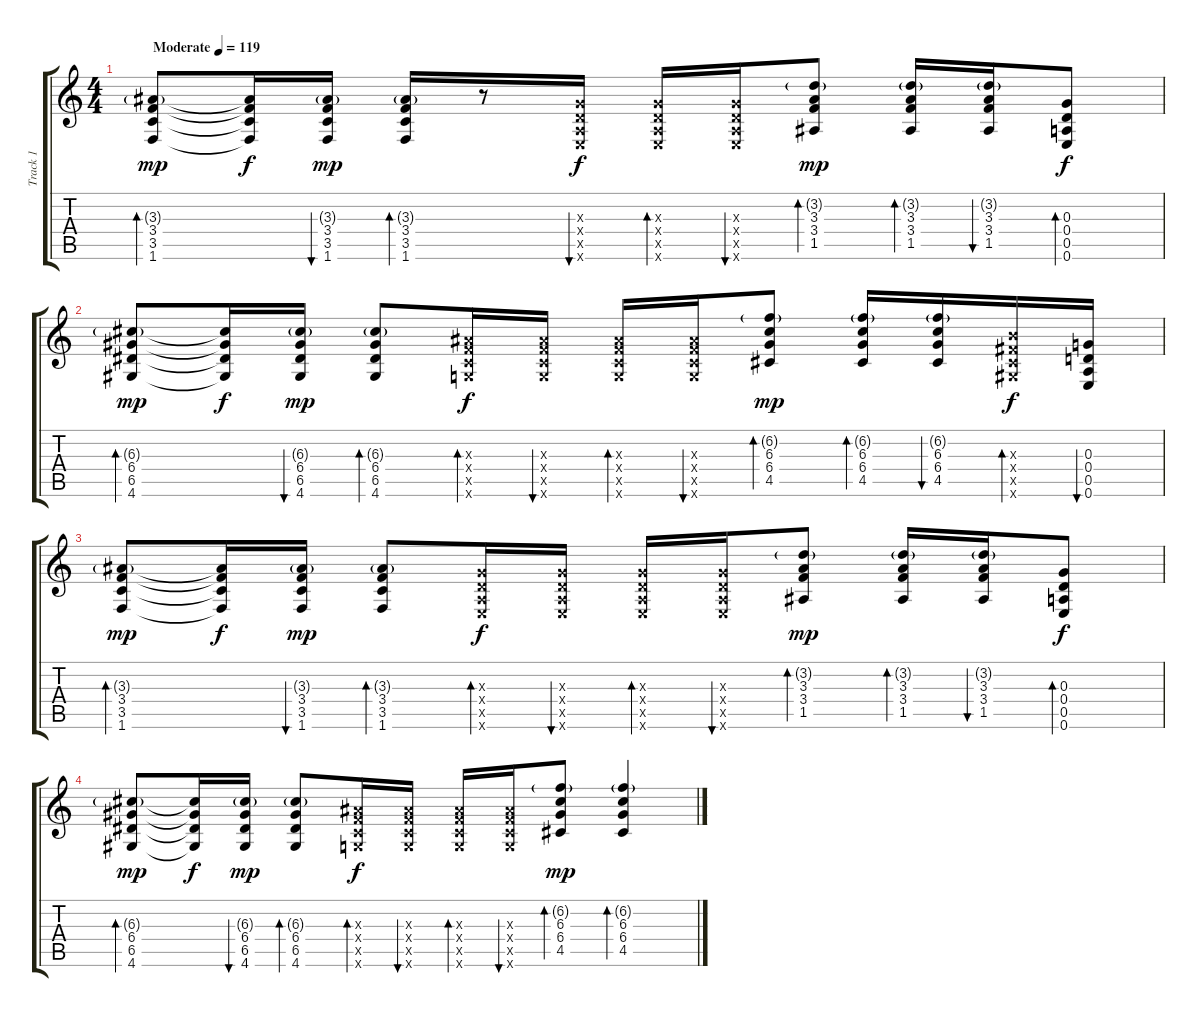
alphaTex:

\track ("Track 1" "Track 1") {instrument electricguitarclean}
\staff {score tabs}
\tuning (E4 B3 G3 D3 A2 E2) {hide}
\ts (4 4)
\tempo (119 "Moderate")
\clef g2
\ks c
(3.3{g} 3.4 3.5 1.6).8{bd 60 dy mp instrument electricguitarclean} (3.3{t} 3.4{t} 3.5{t} 1.6{t}).16{dy f} (3.3{g} 3.4 3.5 1.6).16{bu 60 dy mp} (3.3{g} 3.4 3.5 1.6).16{bd 60} r.8 (0.3{x} 0.4{x} 0.5{x} 0.6{x}).16{bu 60 dy f} (0.3{x} 0.4{x} 0.5{x} 0.6{x}).16{bd 60} (0.3{x} 0.4{x} 0.5{x} 0.6{x}).16{bu 60} (3.2{g} 3.3 3.4 1.5).8{bd 60 dy mp} (3.2{g} 3.3 3.4 1.5).16{bd 60} (3.2{g} 3.3 3.4 1.5).16{bu 60} (0.3 0.4 0.5 0.6).8{bd 60 dy f} |
(6.3{g} 6.4 6.5 4.6).8{bd 60 dy mp} (6.3{t} 6.4{t} 6.5{t} 4.6{t}).16{dy f} (6.3{g} 6.4 6.5 4.6).16{bu 60 dy mp} (6.3{g} 6.4 6.5 4.6).8{bd 60} (3.3{x} 3.4{x} 3.5{x} 3.6{x}).16{bd 60 dy f} (3.3{x} 3.4{x} 3.5{x} 3.6{x}).16{bu 60} (3.3{x} 3.4{x} 3.5{x} 3.6{x}).16{bd 60} (3.3{x} 3.4{x} 3.5{x} 3.6{x}).16{bu 60} (6.2{g} 6.3 6.4 4.5).8{bd 60 dy mp} (6.2{g} 6.3 6.4 4.5).16{bd 60} (6.2{g} 6.3 6.4 4.5).16{bu 60} (4.3{x} 4.4{x} 4.5{x} 4.6{x}).16{bd 60 dy f} (0.3 0.4 0.5 0.6).16{bu 60} |
(3.3{g} 3.4 3.5 1.6).8{bd 60 dy mp} (3.3{t} 3.4{t} 3.5{t} 1.6{t}).16{dy f} (3.3{g} 3.4 3.5 1.6).16{bu 60 dy mp} (3.3{g} 3.4 3.5 1.6).8{bd 60} (0.3{x} 0.4{x} 0.5{x} 0.6{x}).16{bd 60 dy f} (0.3{x} 0.4{x} 0.5{x} 0.6{x}).16{bu 60} (0.3{x} 0.4{x} 0.5{x} 0.6{x}).16{bd 60} (0.3{x} 0.4{x} 0.5{x} 0.6{x}).16{bu 60} (3.2{g} 3.3 3.4 1.5).8{bd 60 dy mp} (3.2{g} 3.3 3.4 1.5).16{bd 60} (3.2{g} 3.3 3.4 1.5).16{bu 60} (0.3 0.4 0.5 0.6).8{bd 60 dy f} |
(6.3{g} 6.4 6.5 4.6).8{bd 60 dy mp} (6.3{t} 6.4{t} 6.5{t} 4.6{t}).16{dy f} (6.3{g} 6.4 6.5 4.6).16{bu 60 dy mp} (6.3{g} 6.4 6.5 4.6).8{bd 60} (3.3{x} 3.4{x} 3.5{x} 3.6{x}).16{bd 60 dy f} (3.3{x} 3.4{x} 3.5{x} 3.6{x}).16{bu 60} (3.3{x} 3.4{x} 3.5{x} 3.6{x}).16{bd 60} (3.3{x} 3.4{x} 3.5{x} 3.6{x}).16{bu 60} (6.2{g} 6.3 6.4 4.5).8{bd 60 dy mp} (6.2{g} 6.3 6.4 4.5).4{bd 60}
